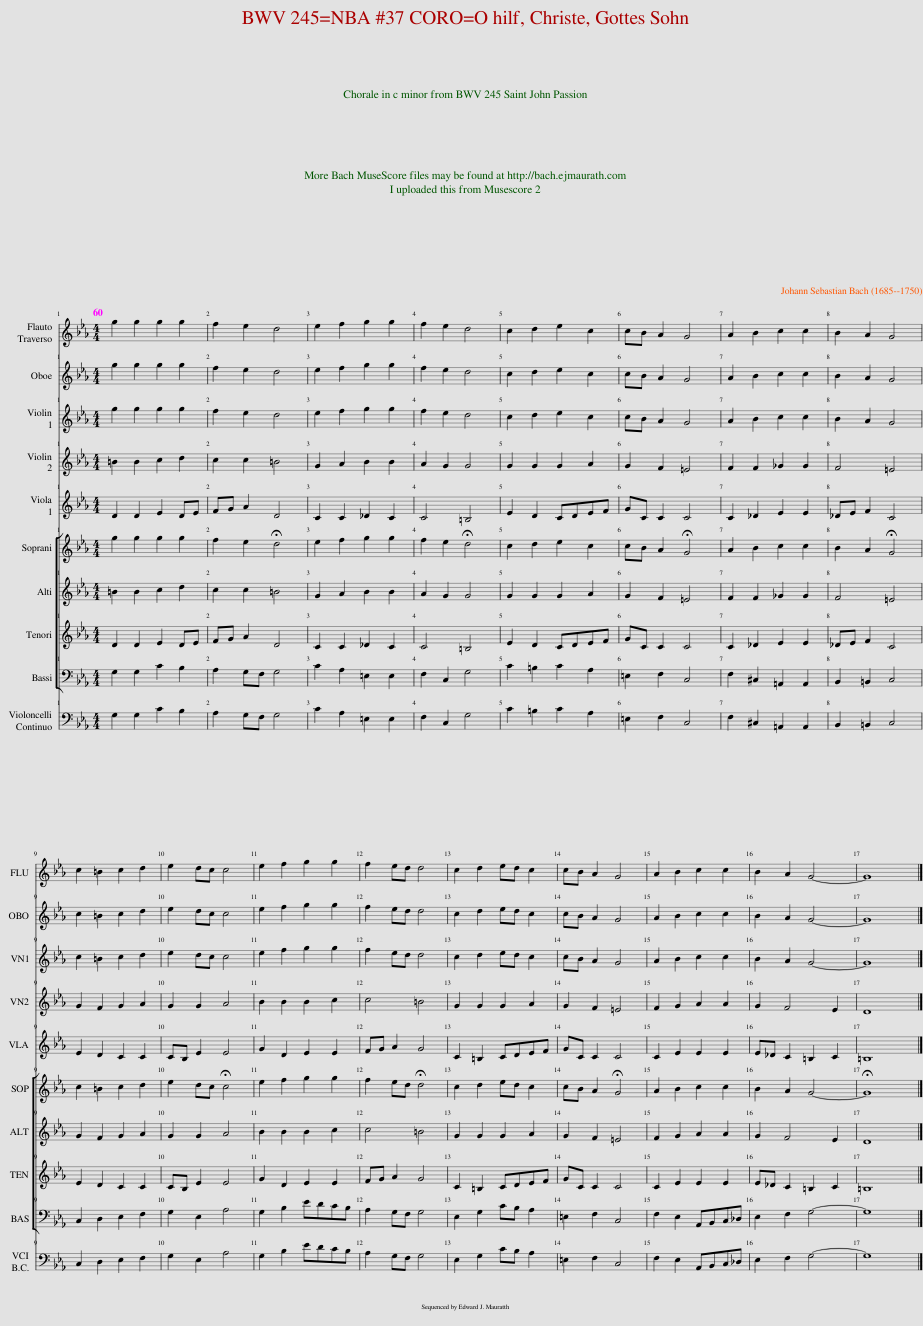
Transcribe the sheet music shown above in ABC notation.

X:1
%%score 1 2 3 4 5 [ 6 7 8 9 ] [ 10 11 ] [ 12 13 ] 14 { 15 | 16 }
L:1/8
Q:1/4=60
M:4/4
I:linebreak $
K:Eb
V:1 treble
V:2 treble
V:3 treble
V:4 treble
V:5 treble
V:6 treble
V:7 treble
V:8 treble
V:9 bass
V:10 bass
V:11 bass-8
V:12 bass
V:13 bass-8
V:14 treble transpose=2
V:15 treble
V:16 bass
V:1
 g2 g2 g2 g2 | f2 e2 d4 | e2 f2 g2 g2 | f2 e2 d4 | c2 d2 e2 c2 | %5
 cB A2 G4 | A2 B2 c2 c2 | B2 A2 G4 |$ c2 =B2 c2 d2 | e2 dc c4 | %10
 e2 f2 g2 g2 | f2 ed d4 | c2 d2 ed c2 | cB A2 G4 | A2 B2 c2 c2 | %15
 B2 A2 G4- | G8 |] %17
V:2
 g2 g2 g2 g2 | f2 e2 d4 | e2 f2 g2 g2 | f2 e2 d4 | c2 d2 e2 c2 | %5
 cB A2 G4 | A2 B2 c2 c2 | B2 A2 G4 |$ c2 =B2 c2 d2 | e2 dc c4 | %10
 e2 f2 g2 g2 | f2 ed d4 | c2 d2 ed c2 | cB A2 G4 | A2 B2 c2 c2 | %15
 B2 A2 G4- | G8 |] %17
V:3
 g2 g2 g2 g2 | f2 e2 d4 | e2 f2 g2 g2 | f2 e2 d4 | c2 d2 e2 c2 | %5
 cB A2 G4 | A2 B2 c2 c2 | B2 A2 G4 |$ c2 =B2 c2 d2 | e2 dc c4 | %10
 e2 f2 g2 g2 | f2 ed d4 | c2 d2 ed c2 | cB A2 G4 | A2 B2 c2 c2 | %15
 B2 A2 G4- | G8 |] %17
V:4
 =B2 B2 c2 d2 | c2 c2 =B4 | G2 A2 B2 B2 | A2 G2 G4 | G2 G2 G2 A2 | %5
 G2 F2 =E4 | F2 F2 _G2 G2 | F4 =E4 |$ G2 F2 G2 A2 | G2 G2 A4 | %10
 B2 B2 B2 c2 | c4 =B4 | G2 G2 G2 A2 | G2 F2 =E4 | F2 G2 A2 A2 | %15
 G2 F4 E2 | D8 |] %17
V:5
 D2 D2 E2 DE | FG A2 D4 | C2 C2 _D2 C2 | C4 =B,4 | E2 D2 CDEF | %5
 GC C2 C4 | C2 _D2 E2 E2 | _DE F2 C4 |$ E2 D2 C2 C2 | CB, E2 E4 | %10
 G2 D2 E2 E2 | FG A2 G4 | C2 =B,2 CDEF | GC C2 C4 | C2 E2 E2 E2 | %15
 E_D C2 =B,2 C2 | =B,8 |] %17
V:6
 g2 g2 g2 g2 | f2 e2 !fermata!d4 | e2 f2 g2 g2 | f2 e2 !fermata!d4 | c2 d2 e2 c2 | %5
 cB A2 !fermata!G4 | A2 B2 c2 c2 | B2 A2 !fermata!G4 |$ c2 =B2 c2 d2 | e2 dc !fermata!c4 | %10
 e2 f2 g2 g2 | f2 ed !fermata!d4 | c2 d2 ed c2 | cB A2 !fermata!G4 | A2 B2 c2 c2 | %15
 B2 A2 G4- | !fermata!G8 |] %17
V:7
 =B2 B2 c2 d2 | c2 c2 =B4 | G2 A2 B2 B2 | A2 G2 G4 | G2 G2 G2 A2 | %5
 G2 F2 =E4 | F2 F2 _G2 G2 | F4 =E4 |$ G2 F2 G2 A2 | G2 G2 A4 | %10
 B2 B2 B2 c2 | c4 =B4 | G2 G2 G2 A2 | G2 F2 =E4 | F2 G2 A2 A2 | %15
 G2 F4 E2 | D8 |] %17
V:8
 D2 D2 E2 DE | FG A2 D4 | C2 C2 _D2 C2 | C4 =B,4 | E2 D2 CDEF | %5
 GC C2 C4 | C2 _D2 E2 E2 | _DE F2 C4 |$ E2 D2 C2 C2 | CB, E2 E4 | %10
 G2 D2 E2 E2 | FG A2 G4 | C2 =B,2 CDEF | GC C2 C4 | C2 E2 E2 E2 | %15
 E_D C2 =B,2 C2 | =B,8 |] %17
V:9
 G,2 G,2 C2 B,2 | A,2 G,F, G,4 | C2 A,2 =E,2 E,2 | F,2 C,2 G,4 | C2 =B,2 C2 A,2 | %5
 =E,2 F,2 C,4 | F,2 ^C,2 =A,,2 A,,2 | B,,2 =B,,2 C,4 |$ C,2 D,2 E,2 F,2 | G,2 E,2 A,4 | %10
 G,2 B,2 EDCB, | A,2 G,F, G,4 | E,2 G,2 CB, A,2 | =E,2 F,2 C,4 | F,2 E,2 A,,B,,C,_D, | %15
 E,2 F,2 G,4- | G,8 |] %17
V:10
 G,2 G,2 C2 B,2 | A,2 G, F, G,4 | C2 A,2 =E,2 E,2 | F,2 C,2 G,4 | C2 =B,2 C2 A,2 | %5
 =E,2 F,2 C,4 | F,2 ^C,2 =A,,2 A,,2 | B,,2 =B,,2 C,4 |$ C,2 D,2 E,2 F,2 | G,2 E,2 A,4 | %10
 G,2 B,2 E D C B, | A,2 G, F, G,4 | E,2 G,2 C B, A,2 | =E,2 F,2 C,4 | F,2 E,2 A,, B,, C, _D, | %15
 E,2 F,2 G,4- | G,8 |] %17
V:11
 G,2 G,2 C2 B,2 | A,2 G, F, G,4 | C2 A,2 =E,2 E,2 | F,2 C,2 G,4 | C2 =B,2 C2 A,2 | %5
 =E,2 F,2 C,4 | F,2 ^C,2 =A,,2 A,,2 | B,,2 =B,,2 C,4 |$ C,2 D,2 E,2 F,2 | G,2 E,2 A,4 | %10
 G,2 B,2 E D C B, | A,2 G, F, G,4 | E,2 G,2 C B, A,2 | =E,2 F,2 C,4 | F,2 E,2 A,, B,, C, _D, | %15
 E,2 F,2 G,4- | G,8 |] %17
V:12
 G,2 G,2 C2 B,2 | A,2 G,F, G,4 | C2 A,2 =E,2 E,2 | F,2 C,2 G,4 | C2 =B,2 C2 A,2 | %5
 =E,2 F,2 C,4 | F,2 ^C,2 =A,,2 A,,2 | B,,2 =B,,2 C,4 |$ C,2 D,2 E,2 F,2 | G,2 E,2 A,4 | %10
 G,2 B,2 EDCB, | A,2 G,F, G,4 | E,2 G,2 CB, A,2 | =E,2 F,2 C,4 | F,2 E,2 A,,B,,C,_D, | %15
 E,2 F,2 G,4- | G,8 |] %17
V:13
 G,2 G,2 C2 B,2 | A,2 G, F, G,4 | C2 A,2 =E,2 E,2 | F,2 C,2 G,4 | C2 =B,2 C2 A,2 | %5
 =E,2 F,2 C,4 | F,2 ^C,2 =A,,2 A,,2 | B,,2 =B,,2 C,4 |$ C,2 D,2 E,2 F,2 | G,2 E,2 A,4 | %10
 G,2 B,2 E D C B, | A,2 G, F, G,4 | E,2 G,2 C B, A,2 | =E,2 F,2 C,4 | F,2 E,2 A,, B,, C, _D, | %15
 E,2 F,2 G,4- | G,8 |] %17
V:14
 [C=A]2 A2 B2 c2 | B2 B2 =A4 | F2 _G2 [FA]2 [FA]2 | _G2 F2 F4 | F2 F2 F2 _G2 | %5
 F2 E2 D4 | E2 E2 =E2 E2 | E4 D4 |$ F2 E2 F2 _G2 | F2 F2 _G4 | %10
 A2 A2 A2 B2 | B4 =A4 | F2 F2 F2 _G2 | F2 E2 D4 | E2 F2 _G2 G2 | %15
 [_DF] _C E4 [DF]2 | [CF]8 |] %17
V:15
 [=B,DG]2 [B,DG]2 [EG]2 [DG] E | F G C2 [=B,D]4 | E2 [CF]2 [G,B,=E]2 [G,B,C]2 | C4 [=B,D]4 | E2 D2 E D E F | %5
 [C=EG] C [A,CF]2 [G,CE]4 | [A,C]2 [B,_D]2 [CE]2 [CE]2 | [B,_DF] E [A,F]2 [G,C=E]4 |$ [CE]2 [=B,D]2 [CE]2 C2 | [CEG] B, E2 [CEG]4 | %10
 [B,EG]2 [DFB]2 [GB]2 [EGc]2 | [CF] G A2 [=B,DG]4 | [A,CE]2 [=B,D]2 [EG] D [CE] F | [C=EG] C [A,CF]2 [G,CE]4 | [A,C]2 [G,B,E]2 [A,CE]2 [A,CE]2 | %15
 [G,E] _D [A,CF]2 [=B,G]2 [CEG]2 | [=B,G]8 |] %17
V:16
 G,2 G,2 C2 B,2 | [A,C]2 G, F, G,4 | C2 A,2 =E,2 E,2 | F,2 C,2 G,4 | C2 =B,2 C2 A,2 | %5
 =E,2 F,2 C,4 | F,2 ^C,2 =A,,2 A,,2 | B,,2 =B,,2 C,4 |$ C,2 D,2 E,2 F,2 | G,2 E,2 A,4 | %10
 G,2 B,2 E D C B, | A,2 G, F, G,4 | E,2 G,2 C B, A,2 | =E,2 F,2 C,4 | F,2 E,2 A,, B,, C, _D, | %15
 E,2 F,2 G,4 | G,8 |] %17
